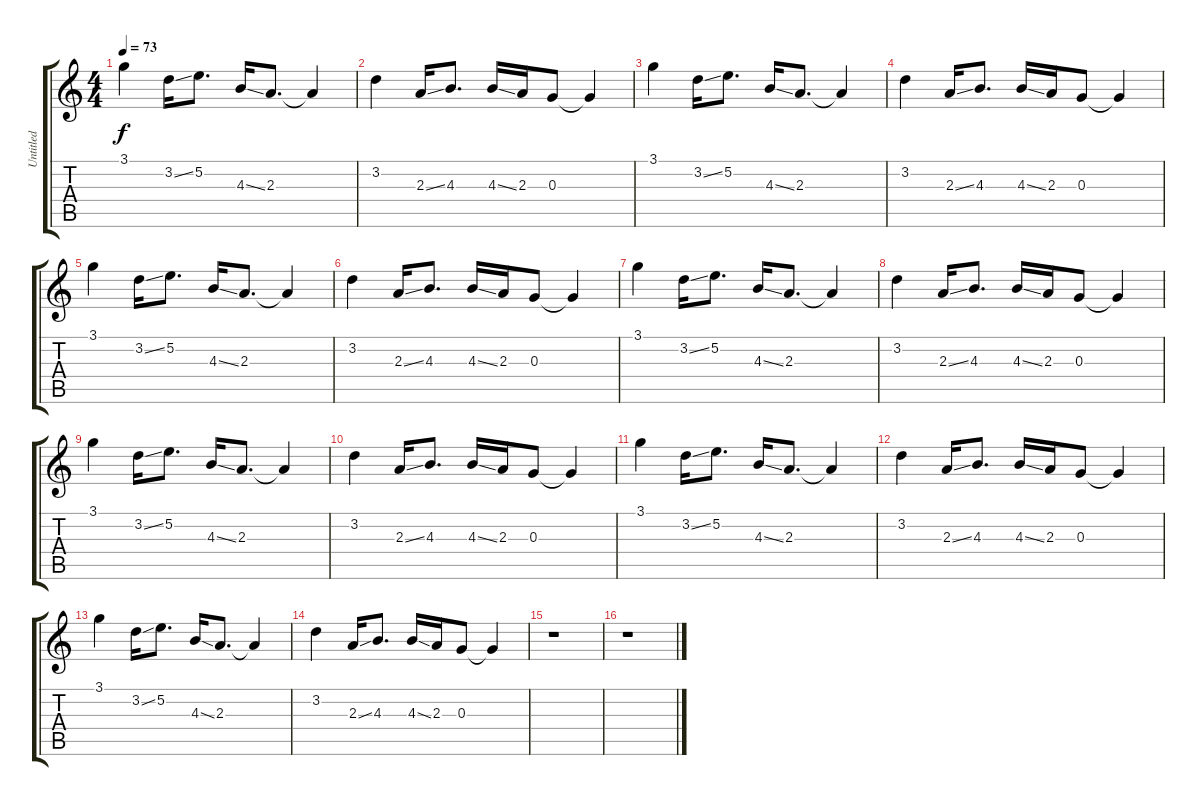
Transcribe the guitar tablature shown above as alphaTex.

\track ("Untitled" "Untitled") {instrument distortionguitar}
\staff {score tabs}
\tuning (E4 B3 G3 D3 A2 E2) {hide}
\ts (4 4)
\tempo 73
\clef g2
\ks c
3.1.4{dy f} 3.2{ss}.16 5.2.8{d} 4.3{ss}.16 2.3.8{d} 2.3{t}.4 |
3.2.4 2.3{ss}.16 4.3.8{d} 4.3{ss}.16 2.3.16 0.3.8 0.3{t}.4 |
3.1.4 3.2{ss}.16 5.2.8{d} 4.3{ss}.16 2.3.8{d} 2.3{t}.4 |
3.2.4 2.3{ss}.16 4.3.8{d} 4.3{ss}.16 2.3.16 0.3.8 0.3{t}.4 |
3.1.4 3.2{ss}.16 5.2.8{d} 4.3{ss}.16 2.3.8{d} 2.3{t}.4 |
3.2.4 2.3{ss}.16 4.3.8{d} 4.3{ss}.16 2.3.16 0.3.8 0.3{t}.4 |
3.1.4 3.2{ss}.16 5.2.8{d} 4.3{ss}.16 2.3.8{d} 2.3{t}.4 |
3.2.4 2.3{ss}.16 4.3.8{d} 4.3{ss}.16 2.3.16 0.3.8 0.3{t}.4 |
3.1.4 3.2{ss}.16 5.2.8{d} 4.3{ss}.16 2.3.8{d} 2.3{t}.4 |
3.2.4 2.3{ss}.16 4.3.8{d} 4.3{ss}.16 2.3.16 0.3.8 0.3{t}.4 |
3.1.4 3.2{ss}.16 5.2.8{d} 4.3{ss}.16 2.3.8{d} 2.3{t}.4 |
3.2.4 2.3{ss}.16 4.3.8{d} 4.3{ss}.16 2.3.16 0.3.8 0.3{t}.4 |
3.1.4 3.2{ss}.16 5.2.8{d} 4.3{ss}.16 2.3.8{d} 2.3{t}.4 |
3.2.4 2.3{ss}.16 4.3.8{d} 4.3{ss}.16 2.3.16 0.3.8 0.3{t}.4 |
r.1 |
r.1
